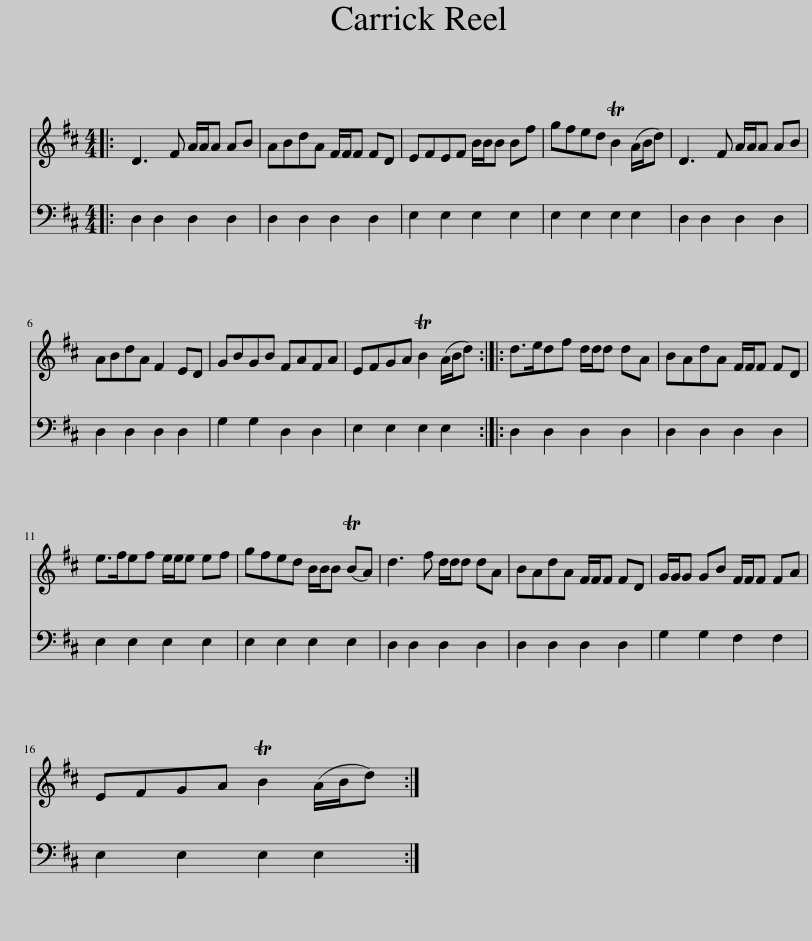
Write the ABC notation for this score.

X:1
%%score 1 2
L:1/8
M:4/4
I:linebreak $
K:D
V:1 treble
V:2 bass
V:1
|: D3 F A/A/A AB | ABdA F/F/F FD | EFEF B/B/B Bf | gfed TB2 (A/B/d) | D3 F A/A/A AB |$ %5
 ABdA F2 ED | GBGB FAFA | EFGA TB2 (A/B/d) :: d>edf d/d/d dA | BAdA F/F/F FD |$ %10
 e>fef e/e/e ef | gfed B/B/B (TBA) | d3 f d/d/d dA | BAdA F/F/F FD | G/G/G GB F/F/F FA |$ %15
 EFGA TB2 (A/B/d) :| %16
V:2
|: D,2 D,2 D,2 D,2 | D,2 D,2 D,2 D,2 | E,2 E,2 E,2 E,2 | E,2 E,2 E,2 E,2 | D,2 D,2 D,2 D,2 |$ %5
 D,2 D,2 D,2 D,2 | G,2 G,2 D,2 D,2 | E,2 E,2 E,2 E,2 :: D,2 D,2 D,2 D,2 | D,2 D,2 D,2 D,2 |$ %10
 E,2 E,2 E,2 E,2 | E,2 E,2 E,2 E,2 | D,2 D,2 D,2 D,2 | D,2 D,2 D,2 D,2 | G,2 G,2 F,2 F,2 |$ %15
 E,2 E,2 E,2 E,2 :| %16
